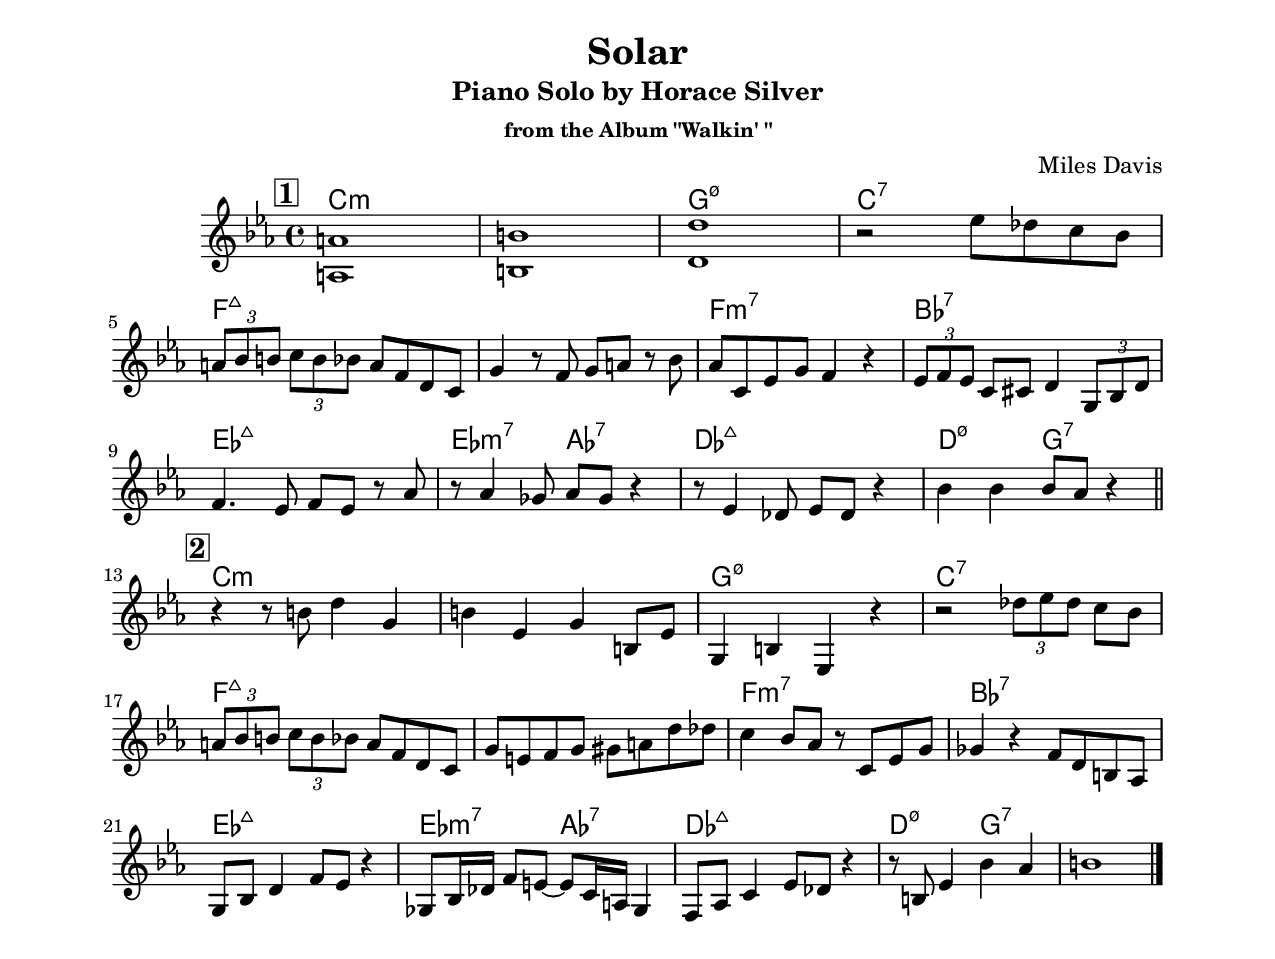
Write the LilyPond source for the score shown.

\version "2.24.1"
\include "settings.ily"

\header {
  title = "Solar"
  subtitle = "Piano Solo by Horace Silver"
  subsubtitle = "from the Album \"Walkin' \""
  composer = "Miles Davis"
}

chorusOne = \relative c' {
  \mark \markup { \box \bold "1" }

  <a a'>1 |
  <b b'> |
  <d d'> |
  r2 ef'8 df c bf |

  \tuplet 3/2 { a bf b } \tuplet 3/2 { c b bf } a f d c |
  g'4 r8 f g a r bf |
  af c, ef g f4 r |
  \tuplet 3/2 { ef8 f ef } c cs d4 \tuplet 3/2 { g,8 bf d } |

  f4. ef8 f ef r af8 |
  r af4 gf8 af gf r4 |
  r8 ef4 df8 ef df r4 |
  bf'4 bf bf8 af r4 |

  \bar "||"

  \mark \markup { \box \bold "2" }
  
  r r8 b d4 g, |
  b ef, g b,8 ef |
  g,4 b ef, r |
  r2 \tuplet 3/2 { df''8 ef df } c bf |

  \tuplet 3/2 { a bf b } \tuplet 3/2 { c b bf } a f d c |
  g' e f g gs a d df |
  c4 bf8 af r c, ef g |
  gf4 r f8 d b af |

  g bf d4 f8 ef r4 |
  gf,8 bf16 df f8 e~ e c16 a gf4 |
  f8 af c4 ef8 df r4 |
  r8 b ef4 bf' af |
  
  b1 |

  \bar "|."
}
changes = \chords {
  \repeat unfold 2 {
    \break

    c1:m |
    s |
    g:m7.5- |
    c:7 |

    \break

    f:maj |
    s |
    f:m7 |
    bf:7 |

    \break

    ef:maj |
    ef2:m7 af:7 |
    df1:maj |
    d2:m7.5- g:7 |
  }
}

\score {
  <<
    \changes
    \new Staff {
      \clef treble
      \key c \minor
      \time 4/4

      \chorusOne
    }
  >>
}
